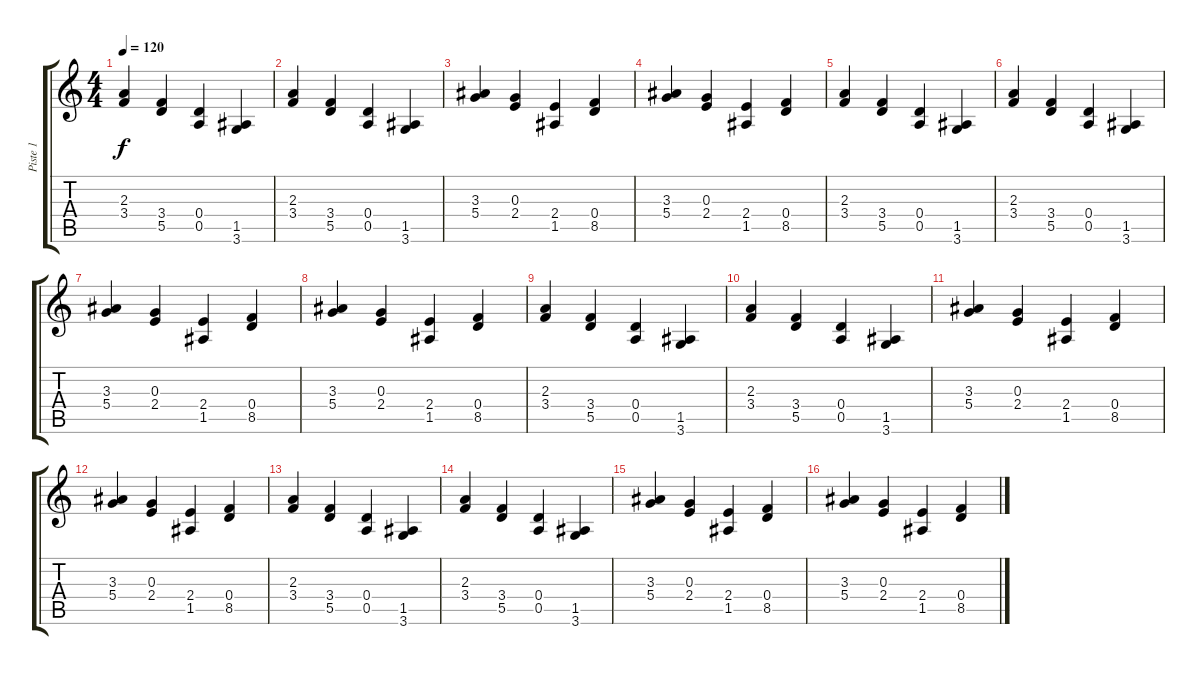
\track ("Piste 1" "Piste 1") {instrument overdrivenguitar}
\staff {score tabs}
\tuning (E4 B3 G3 D3 A2 E2) {hide}
\ts (4 4)
\tempo 120
\clef g2
\ks c
(2.3 3.4).4{dy f} (3.4 5.5).4 (0.4 0.5).4 (1.5 3.6).4 |
(2.3 3.4).4 (3.4 5.5).4 (0.4 0.5).4 (1.5 3.6).4 |
(3.3 5.4).4 (0.3 2.4).4 (2.4 1.5).4 (0.4 8.5).4 |
(3.3 5.4).4 (0.3 2.4).4 (2.4 1.5).4 (0.4 8.5).4 |
(2.3 3.4).4 (3.4 5.5).4 (0.4 0.5).4 (1.5 3.6).4 |
(2.3 3.4).4 (3.4 5.5).4 (0.4 0.5).4 (1.5 3.6).4 |
(3.3 5.4).4 (0.3 2.4).4 (2.4 1.5).4 (0.4 8.5).4 |
(3.3 5.4).4 (0.3 2.4).4 (2.4 1.5).4 (0.4 8.5).4 |
(2.3 3.4).4 (3.4 5.5).4 (0.4 0.5).4 (1.5 3.6).4 |
(2.3 3.4).4 (3.4 5.5).4 (0.4 0.5).4 (1.5 3.6).4 |
(3.3 5.4).4 (0.3 2.4).4 (2.4 1.5).4 (0.4 8.5).4 |
(3.3 5.4).4 (0.3 2.4).4 (2.4 1.5).4 (0.4 8.5).4 |
(2.3 3.4).4 (3.4 5.5).4 (0.4 0.5).4 (1.5 3.6).4 |
(2.3 3.4).4 (3.4 5.5).4 (0.4 0.5).4 (1.5 3.6).4 |
(3.3 5.4).4 (0.3 2.4).4 (2.4 1.5).4 (0.4 8.5).4 |
(3.3 5.4).4 (0.3 2.4).4 (2.4 1.5).4 (0.4 8.5).4
